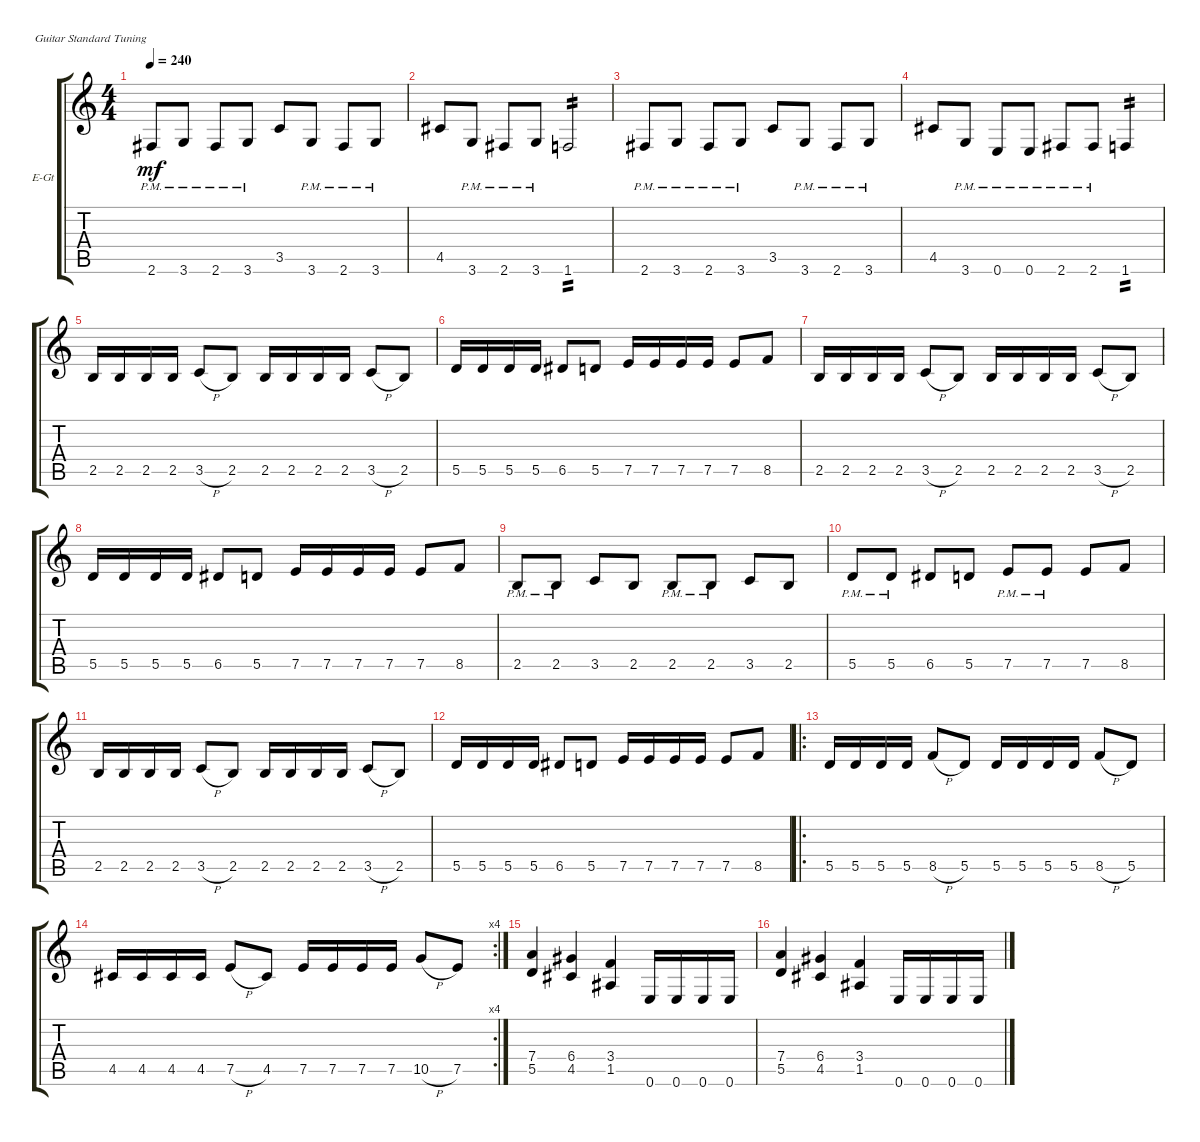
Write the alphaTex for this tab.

\defaultSystemsLayout 4
\bracketExtendMode groupsimilarinstruments
\firstSystemTrackNameOrientation horizontal
\otherSystemsTrackNameOrientation horizontal
\track ("Electric Guitar" "E-Gt") {instrument electricguitarclean}
\staff {score tabs}
\tuning (E4 B3 G3 D3 A2 E2)
\ts (4 4)
\tempo 240
\clef g2
\ks c
2.6{pm}.8{dy mf} 3.6{pm}.8 2.6{pm}.8 3.6{pm}.8 3.5.8 3.6{pm}.8 2.6{pm}.8 3.6{pm}.8 |
4.5.8 3.6{pm}.8 2.6{pm}.8 3.6{pm}.8 1.6.2{tp 2} |
2.6{pm}.8 3.6{pm}.8 2.6{pm}.8 3.6{pm}.8 3.5.8 3.6{pm}.8 2.6{pm}.8 3.6{pm}.8 |
4.5.8 3.6{pm}.8 0.6{pm}.8 0.6{pm}.8 2.6{pm}.8 2.6{pm}.8 1.6.4{tp 2} |
2.5.16 2.5.16 2.5.16 2.5.16 3.5{h}.8 2.5.8 2.5.16 2.5.16 2.5.16 2.5.16 3.5{h}.8 2.5.8 |
5.5.16 5.5.16 5.5.16 5.5.16 6.5.8 5.5.8 7.5.16 7.5.16 7.5.16 7.5.16 7.5.8 8.5.8 |
2.5.16 2.5.16 2.5.16 2.5.16 3.5{h}.8 2.5.8 2.5.16 2.5.16 2.5.16 2.5.16 3.5{h}.8 2.5.8 |
5.5.16 5.5.16 5.5.16 5.5.16 6.5.8 5.5.8 7.5.16 7.5.16 7.5.16 7.5.16 7.5.8 8.5.8 |
2.5{pm}.8 2.5{pm}.8 3.5.8 2.5.8 2.5{pm}.8 2.5{pm}.8 3.5.8 2.5.8 |
5.5{pm}.8 5.5{pm}.8 6.5.8 5.5.8 7.5{pm}.8 7.5{pm}.8 7.5.8 8.5.8 |
2.5.16 2.5.16 2.5.16 2.5.16 3.5{h}.8 2.5.8 2.5.16 2.5.16 2.5.16 2.5.16 3.5{h}.8 2.5.8 |
5.5.16 5.5.16 5.5.16 5.5.16 6.5.8 5.5.8 7.5.16 7.5.16 7.5.16 7.5.16 7.5.8 8.5.8 |
\ro
5.5.16 5.5.16 5.5.16 5.5.16 8.5{h}.8 5.5.8 5.5.16 5.5.16 5.5.16 5.5.16 8.5{h}.8 5.5.8 |
\rc 4
4.5.16 4.5.16 4.5.16 4.5.16 7.5{h}.8 4.5.8 7.5.16 7.5.16 7.5.16 7.5.16 10.5{h}.8 7.5.8 |
(5.5 7.4).4 (4.5 6.4).4 (1.5 3.4).4 0.6.16 0.6.16 0.6.16 0.6.16 |
(5.5 7.4).4 (4.5 6.4).4 (1.5 3.4).4 0.6.16 0.6.16 0.6.16 0.6.16
